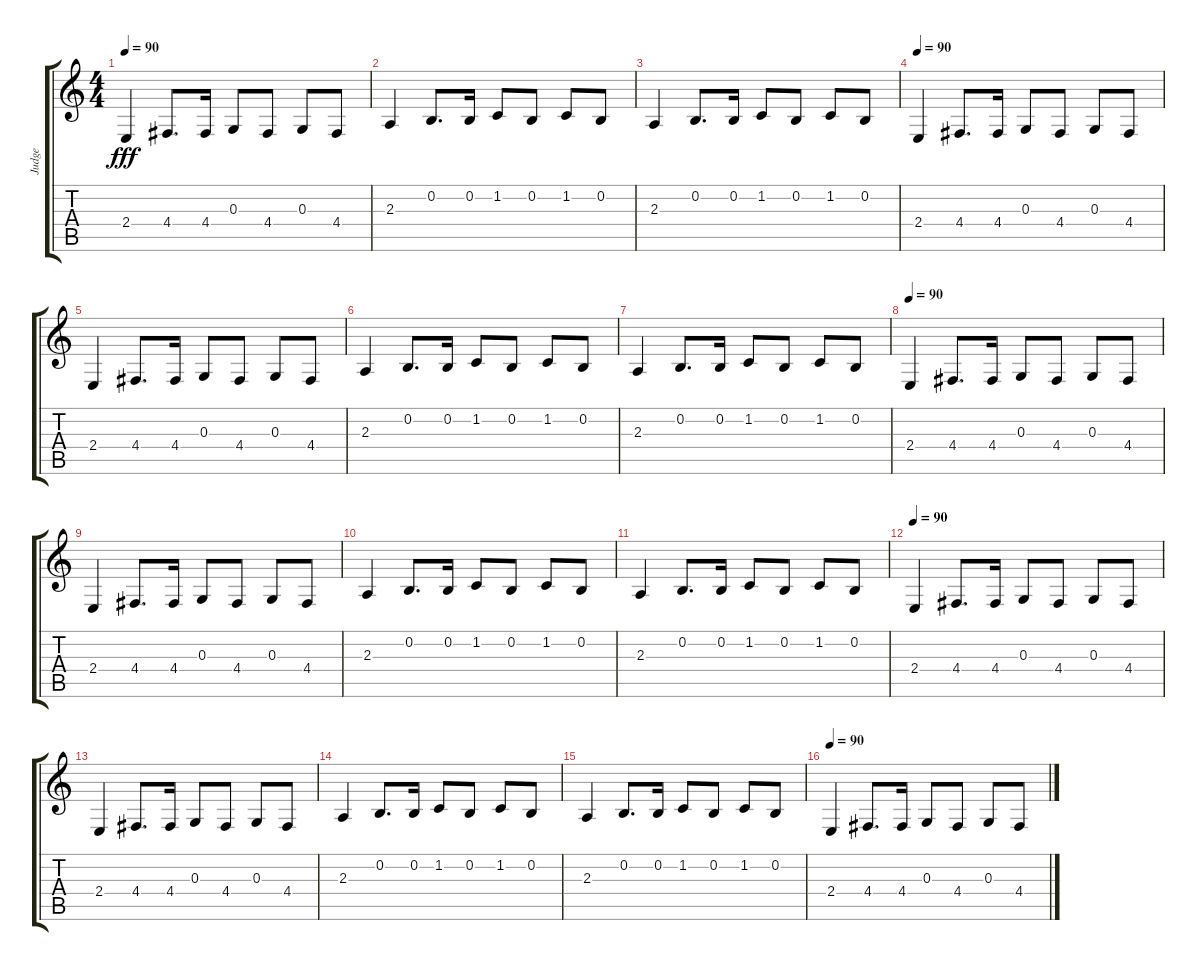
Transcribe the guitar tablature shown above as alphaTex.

\track ("Judge" "Judge") {instrument tuba}
\staff {score tabs}
\tuning (E4 B3 G3 D3 A2 E2) {hide}
\ts (4 4)
\tempo 90
\clef g2
\ks c
2.4.4{dy fff} 4.4.8{d} 4.4.16 0.3.8 4.4.8 0.3.8 4.4.8 |
2.3.4 0.2.8{d} 0.2.16 1.2.8 0.2.8 1.2.8 0.2.8 |
2.3.4 0.2.8{d} 0.2.16 1.2.8 0.2.8 1.2.8 0.2.8{volume 12} |
\tempo 90
2.4.4{volume 12} 4.4.8{d volume 11} 4.4.16{volume 11} 0.3.8 4.4.8 0.3.8 4.4.8 |
2.4.4 4.4.8{d} 4.4.16 0.3.8 4.4.8 0.3.8 4.4.8 |
2.3.4 0.2.8{d} 0.2.16 1.2.8 0.2.8 1.2.8 0.2.8 |
2.3.4 0.2.8{d} 0.2.16{volume 11} 1.2.8 0.2.8{volume 10} 1.2.8{volume 10} 0.2.8{volume 10} |
\tempo 90
2.4.4{volume 10} 4.4.8{d volume 10} 4.4.16 0.3.8 4.4.8 0.3.8 4.4.8 |
2.4.4 4.4.8{d} 4.4.16 0.3.8 4.4.8 0.3.8 4.4.8 |
2.3.4 0.2.8{d volume 9} 0.2.16{volume 9} 1.2.8 0.2.8{volume 8} 1.2.8 0.2.8{volume 8} |
2.3.4 0.2.8{d} 0.2.16 1.2.8 0.2.8 1.2.8 0.2.8 |
\tempo 90
2.4.4 4.4.8{d} 4.4.16 0.3.8 4.4.8 0.3.8 4.4.8 |
2.4.4 4.4.8{d} 4.4.16 0.3.8 4.4.8 0.3.8 4.4.8 |
2.3.4{volume 9} 0.2.8{d volume 8} 0.2.16{volume 8} 1.2.8{volume 8} 0.2.8{volume 8} 1.2.8{volume 8} 0.2.8 |
2.3.4 0.2.8{d} 0.2.16 1.2.8 0.2.8 1.2.8 0.2.8 |
\tempo 90
2.4.4{volume 8} 4.4.8{d volume 7} 4.4.16{volume 7} 0.3.8{volume 7} 4.4.8 0.3.8{volume 6} 4.4.8
